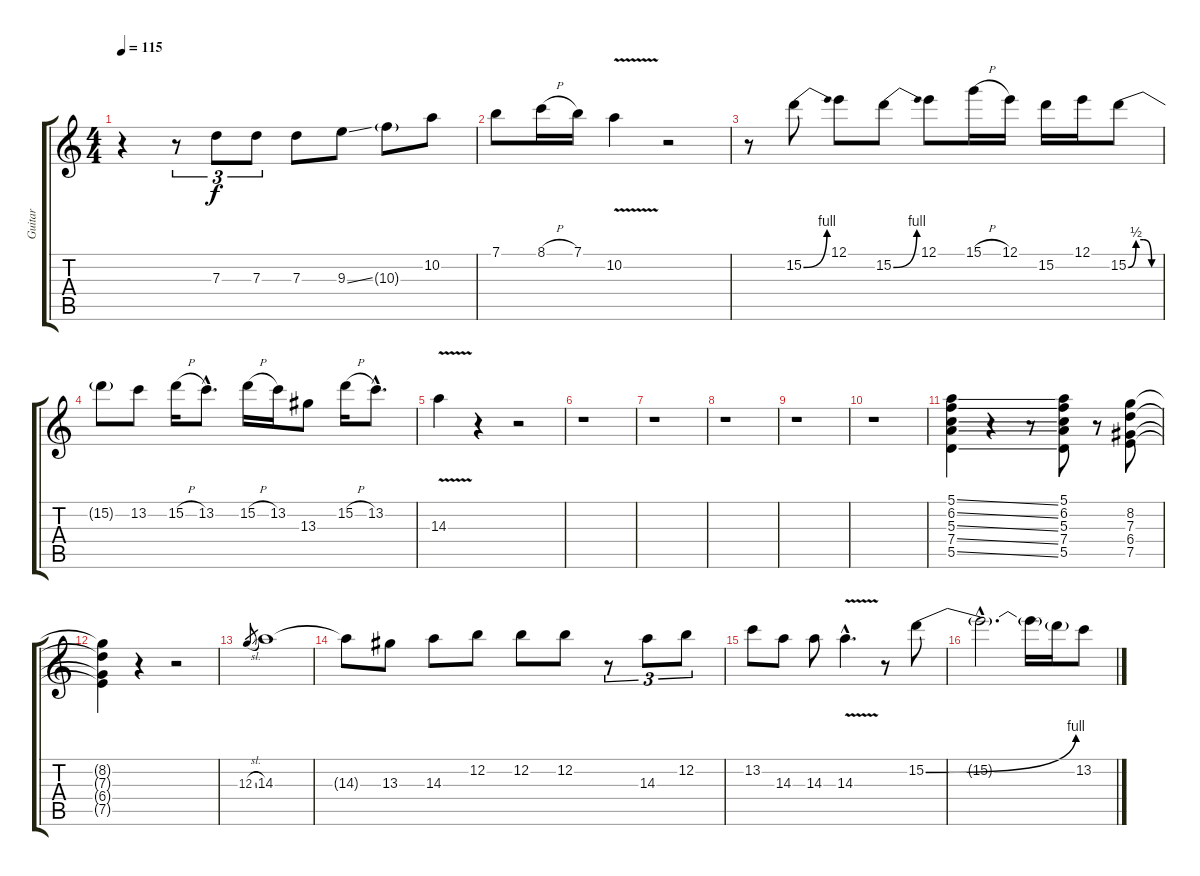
\track ("Guitar" "Guitar") {instrument distortionguitar}
\staff {score tabs}
\tuning (E4 B3 G3 D3 A2 E2) {hide}
\ts (4 4)
\tempo 115
\clef g2
\ks c
r.4{dy f} r.8{tu (3 2)} 7.3.8{tu (3 2)} 7.3.8{tu (3 2)} 7.3.8 9.3{ss}.8 10.3{g}.8 10.2.8 |
7.1.8 8.1{h}.16 7.1.16 10.2{v}.4 r.2 |
r.8 15.2{be (bend 0 0 60 4)}.8 12.1.8 15.2{be (bend 0 0 60 4)}.8 12.1.8 15.1{h}.16 12.1.16 15.2.16 12.1.16 15.2{be (custom 0 0 15 2 30 2 45 0 60 0)}.8 |
15.2{t}.8 13.2.8 15.2{h}.16 13.2{hac}.8{d} 15.2{h}.16 13.2.16 13.3.8 15.2{h}.16 13.2{hac}.8{d} |
14.3{v}.4 r.4 r.2 |
r.1 |
r.1 |
r.1 |
r.1 |
r.1 |
(5.1{ss} 6.2{ss} 5.3{ss} 7.4{ss} 5.5{ss}).4 r.4 r.8 (5.1 6.2 5.3 7.4 5.5).8 r.8 (8.2 7.3 6.4 7.5).8 |
(8.2{t} 7.3{t} 6.4{t} 7.5{t}).4 r.4 r.2 |
12.3{sl}.8{gr} 14.3.1 |
14.3{t}.8 13.3.8 14.3.8 12.2.8 12.2.8 12.2.8 r.8{tu (3 2)} 14.3.8{tu (3 2)} 12.2.8{tu (3 2)} |
13.2.8 14.3.8 14.3.8 14.3{v hac}.4{d} r.8 15.2{be (bend 0 0 60 4)}.8 |
15.2{hac t}.2{d} 15.2{t}.16 15.2{t}.16 13.2.8
